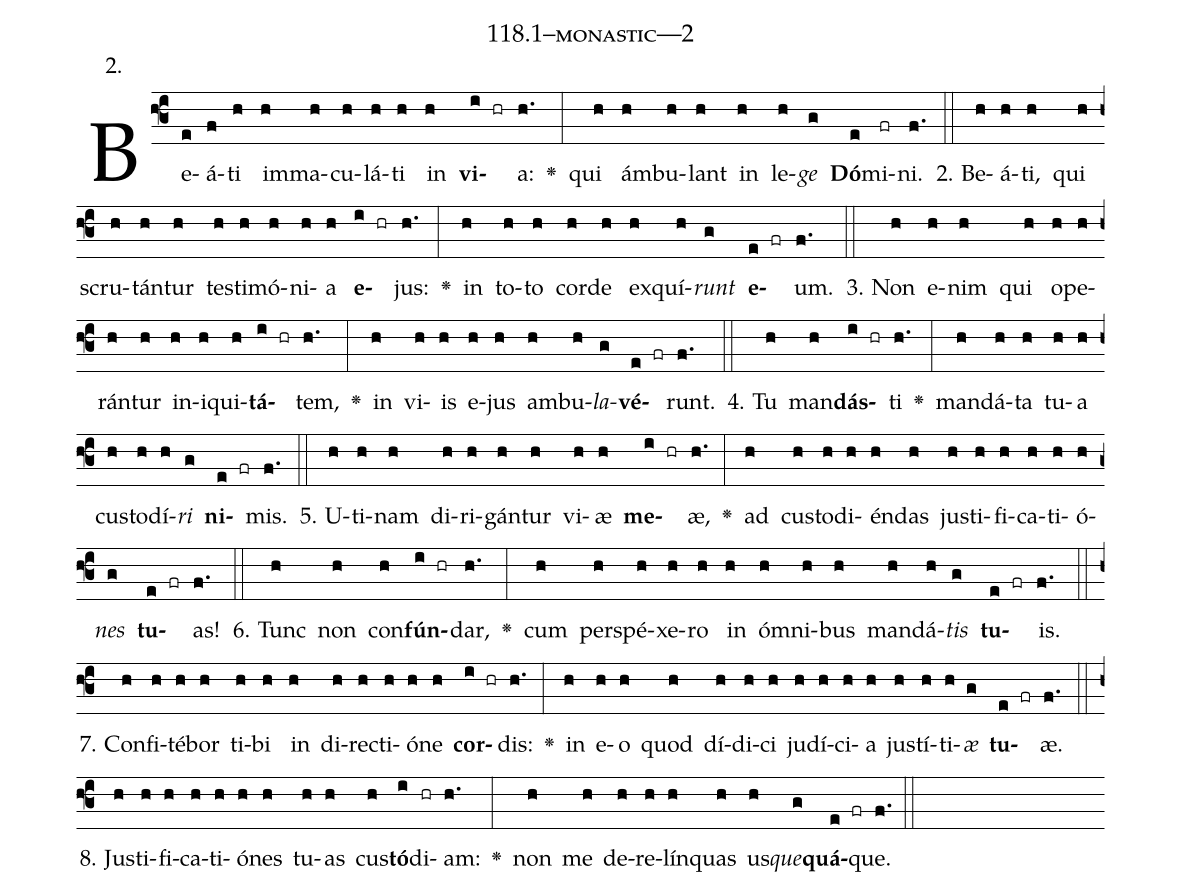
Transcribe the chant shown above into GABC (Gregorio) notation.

name: 118.1--monastic---2;
annotation: 2.;
%%
(f3)Be(e)á(f)ti(h) im(h)ma(h)cu(h)lá(h)ti(h) in(h) <b>vi</b>(i hr)a:(h.) <v>\greheightstar</v>(:) qui(h) ám(h)bu(h)lant(h) in(h) le(h)<i>ge</i>(g) <b>Dó</b>(e)mi(fr)ni.(f.) (::)
2. Be(h)á(h)ti,(h) qui(h) scru(h)tán(h)tur(h) tes(h)ti(h)mó(h)ni(h)a(h) <b>e</b>(i hr)jus:(h.) <v>\greheightstar</v>(:) in(h) to(h)to(h) cor(h)de(h) ex(h)quí(h)<i>runt</i>(g) <b>e</b>(e fr)um.(f.) (::)
3. Non(h) e(h)nim(h) qui(h) o(h)pe(h)rán(h)tur(h) in(h)i(h)qui(h)<b>tá</b>(i hr)tem,(h.) <v>\greheightstar</v>(:) in(h) vi(h)is(h) e(h)jus(h) am(h)bu(h)<i>la</i>(g)<b>vé</b>(e fr)runt.(f.) (::)
4. Tu(h) man(h)<b>dás</b>(i hr)ti(h.) <v>\greheightstar</v>(:) man(h)dá(h)ta(h) tu(h)a(h) cus(h)to(h)dí(h)<i>ri</i>(g) <b>ni</b>(e fr)mis.(f.) (::)
5. U(h)ti(h)nam(h) di(h)ri(h)gán(h)tur(h) vi(h)æ(h) <b>me</b>(i hr)æ,(h.) <v>\greheightstar</v>(:) ad(h) cus(h)to(h)di(h)én(h)das(h) jus(h)ti(h)fi(h)ca(h)ti(h)ó(h)<i>nes</i>(g) <b>tu</b>(e fr)as!(f.) (::)
6. Tunc(h) non(h) con(h)<b>fún</b>(i hr)dar,(h.) <v>\greheightstar</v>(:) cum(h) per(h)spé(h)xe(h)ro(h) in(h) óm(h)ni(h)bus(h) man(h)dá(h)<i>tis</i>(g) <b>tu</b>(e fr)is.(f.) (::)
7. Con(h)fi(h)té(h)bor(h) ti(h)bi(h) in(h) di(h)rec(h)ti(h)ó(h)ne(h) <b>cor</b>(i hr)dis:(h.) <v>\greheightstar</v>(:) in(h) e(h)o(h) quod(h) dí(h)di(h)ci(h) ju(h)dí(h)ci(h)a(h) jus(h)tí(h)ti(h)<i>æ</i>(g) <b>tu</b>(e fr)æ.(f.) (::)
8. Jus(h)ti(h)fi(h)ca(h)ti(h)ó(h)nes(h) tu(h)as(h) cus(h)<b>tó</b>(i)di(hr)am:(h.) <v>\greheightstar</v>(:) non(h) me(h) de(h)re(h)lín(h)quas(h) us(h)<i>que</i>(g)<b>quá</b>(e fr)que.(f.) (::)
